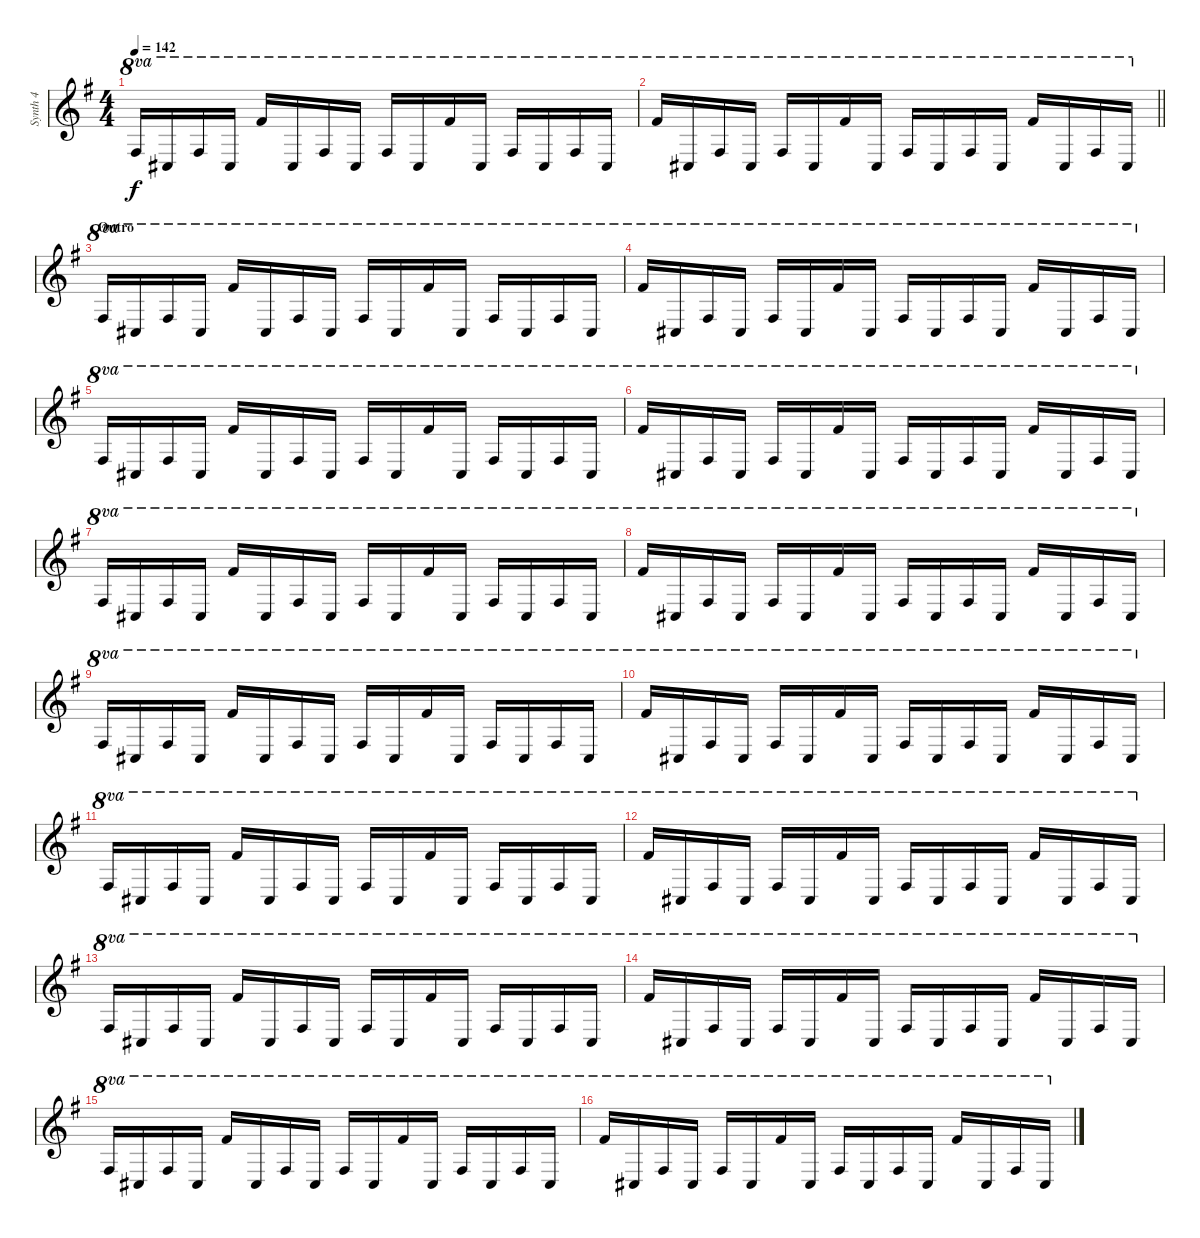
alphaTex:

\track ("Synth 4" "Synth 4") {instrument pizzicatostrings}
\staff {score}
\tuning (Eb4 Bb3 Gb3 Db3 Ab2 Eb2) {hide}
\ts (4 4)
\tempo 142
\clef g2
\ks g
12.3.16{ot 8va dy f} 12.4.16{ot 8va} 12.3.16{ot 8va} 12.4.16{ot 8va} 15.1.16{ot 8va} 12.4.16{ot 8va} 12.3.16{ot 8va} 12.4.16{ot 8va} 12.3.16{ot 8va} 12.4.16{ot 8va} 15.1.16{ot 8va} 12.4.16{ot 8va} 12.3.16{ot 8va} 12.4.16{ot 8va} 12.3.16{ot 8va} 12.4.16{ot 8va} |
\barLineRight lightlight
15.1.16{ot 8va} 12.4.16{ot 8va} 12.3.16{ot 8va} 12.4.16{ot 8va} 12.3.16{ot 8va} 12.4.16{ot 8va} 15.1.16{ot 8va} 12.4.16{ot 8va} 12.3.16{ot 8va} 12.4.16{ot 8va} 12.3.16{ot 8va} 12.4.16{ot 8va} 15.1.16{ot 8va} 12.4.16{ot 8va} 12.3.16{ot 8va} 12.4.16{ot 8va} |
\section ("" "Outro")
12.3.16{ot 8va} 12.4.16{ot 8va} 12.3.16{ot 8va} 12.4.16{ot 8va} 15.1.16{ot 8va} 12.4.16{ot 8va} 12.3.16{ot 8va} 12.4.16{ot 8va} 12.3.16{ot 8va} 12.4.16{ot 8va} 15.1.16{ot 8va} 12.4.16{ot 8va} 12.3.16{ot 8va} 12.4.16{ot 8va} 12.3.16{ot 8va} 12.4.16{ot 8va} |
15.1.16{ot 8va} 12.4.16{ot 8va} 12.3.16{ot 8va} 12.4.16{ot 8va} 12.3.16{ot 8va} 12.4.16{ot 8va} 15.1.16{ot 8va} 12.4.16{ot 8va} 12.3.16{ot 8va} 12.4.16{ot 8va} 12.3.16{ot 8va} 12.4.16{ot 8va} 15.1.16{ot 8va} 12.4.16{ot 8va} 12.3.16{ot 8va} 12.4.16{ot 8va} |
12.3.16{ot 8va} 12.4.16{ot 8va} 12.3.16{ot 8va} 12.4.16{ot 8va} 15.1.16{ot 8va} 12.4.16{ot 8va} 12.3.16{ot 8va} 12.4.16{ot 8va} 12.3.16{ot 8va} 12.4.16{ot 8va} 15.1.16{ot 8va} 12.4.16{ot 8va} 12.3.16{ot 8va} 12.4.16{ot 8va} 12.3.16{ot 8va} 12.4.16{ot 8va} |
15.1.16{ot 8va} 12.4.16{ot 8va} 12.3.16{ot 8va} 12.4.16{ot 8va} 12.3.16{ot 8va} 12.4.16{ot 8va} 15.1.16{ot 8va} 12.4.16{ot 8va} 12.3.16{ot 8va} 12.4.16{ot 8va} 12.3.16{ot 8va} 12.4.16{ot 8va} 15.1.16{ot 8va} 12.4.16{ot 8va} 12.3.16{ot 8va} 12.4.16{ot 8va} |
12.3.16{ot 8va} 12.4.16{ot 8va} 12.3.16{ot 8va} 12.4.16{ot 8va} 15.1.16{ot 8va} 12.4.16{ot 8va} 12.3.16{ot 8va} 12.4.16{ot 8va} 12.3.16{ot 8va} 12.4.16{ot 8va} 15.1.16{ot 8va} 12.4.16{ot 8va} 12.3.16{ot 8va} 12.4.16{ot 8va} 12.3.16{ot 8va} 12.4.16{ot 8va} |
15.1.16{ot 8va} 12.4.16{ot 8va} 12.3.16{ot 8va} 12.4.16{ot 8va} 12.3.16{ot 8va} 12.4.16{ot 8va} 15.1.16{ot 8va} 12.4.16{ot 8va} 12.3.16{ot 8va} 12.4.16{ot 8va} 12.3.16{ot 8va} 12.4.16{ot 8va} 15.1.16{ot 8va} 12.4.16{ot 8va} 12.3.16{ot 8va} 12.4.16{ot 8va} |
12.3.16{ot 8va} 12.4.16{ot 8va} 12.3.16{ot 8va} 12.4.16{ot 8va} 15.1.16{ot 8va} 12.4.16{ot 8va} 12.3.16{ot 8va} 12.4.16{ot 8va} 12.3.16{ot 8va} 12.4.16{ot 8va} 15.1.16{ot 8va} 12.4.16{ot 8va} 12.3.16{ot 8va} 12.4.16{ot 8va} 12.3.16{ot 8va} 12.4.16{ot 8va} |
15.1.16{ot 8va} 12.4.16{ot 8va} 12.3.16{ot 8va} 12.4.16{ot 8va} 12.3.16{ot 8va} 12.4.16{ot 8va} 15.1.16{ot 8va} 12.4.16{ot 8va} 12.3.16{ot 8va} 12.4.16{ot 8va} 12.3.16{ot 8va} 12.4.16{ot 8va} 15.1.16{ot 8va} 12.4.16{ot 8va} 12.3.16{ot 8va} 12.4.16{ot 8va} |
12.3.16{ot 8va} 12.4.16{ot 8va} 12.3.16{ot 8va} 12.4.16{ot 8va} 15.1.16{ot 8va} 12.4.16{ot 8va} 12.3.16{ot 8va} 12.4.16{ot 8va} 12.3.16{ot 8va} 12.4.16{ot 8va} 15.1.16{ot 8va} 12.4.16{ot 8va} 12.3.16{ot 8va} 12.4.16{ot 8va} 12.3.16{ot 8va} 12.4.16{ot 8va} |
15.1.16{ot 8va} 12.4.16{ot 8va} 12.3.16{ot 8va} 12.4.16{ot 8va} 12.3.16{ot 8va} 12.4.16{ot 8va} 15.1.16{ot 8va} 12.4.16{ot 8va} 12.3.16{ot 8va} 12.4.16{ot 8va} 12.3.16{ot 8va} 12.4.16{ot 8va} 15.1.16{ot 8va} 12.4.16{ot 8va} 12.3.16{ot 8va} 12.4.16{ot 8va} |
12.3.16{ot 8va} 12.4.16{ot 8va} 12.3.16{ot 8va} 12.4.16{ot 8va} 15.1.16{ot 8va} 12.4.16{ot 8va} 12.3.16{ot 8va} 12.4.16{ot 8va} 12.3.16{ot 8va} 12.4.16{ot 8va} 15.1.16{ot 8va} 12.4.16{ot 8va} 12.3.16{ot 8va} 12.4.16{ot 8va} 12.3.16{ot 8va} 12.4.16{ot 8va} |
15.1.16{ot 8va} 12.4.16{ot 8va} 12.3.16{ot 8va} 12.4.16{ot 8va} 12.3.16{ot 8va} 12.4.16{ot 8va} 15.1.16{ot 8va} 12.4.16{ot 8va} 12.3.16{ot 8va} 12.4.16{ot 8va} 12.3.16{ot 8va} 12.4.16{ot 8va} 15.1.16{ot 8va} 12.4.16{ot 8va} 12.3.16{ot 8va} 12.4.16{ot 8va} |
12.3.16{ot 8va} 12.4.16{ot 8va} 12.3.16{ot 8va} 12.4.16{ot 8va} 15.1.16{ot 8va} 12.4.16{ot 8va} 12.3.16{ot 8va} 12.4.16{ot 8va} 12.3.16{ot 8va} 12.4.16{ot 8va} 15.1.16{ot 8va} 12.4.16{ot 8va} 12.3.16{ot 8va} 12.4.16{ot 8va} 12.3.16{ot 8va} 12.4.16{ot 8va} |
15.1.16{ot 8va} 12.4.16{ot 8va} 12.3.16{ot 8va} 12.4.16{ot 8va} 12.3.16{ot 8va} 12.4.16{ot 8va} 15.1.16{ot 8va} 12.4.16{ot 8va} 12.3.16{ot 8va} 12.4.16{ot 8va} 12.3.16{ot 8va} 12.4.16{ot 8va} 15.1.16{ot 8va} 12.4.16{ot 8va} 12.3.16{ot 8va} 12.4.16{ot 8va}
